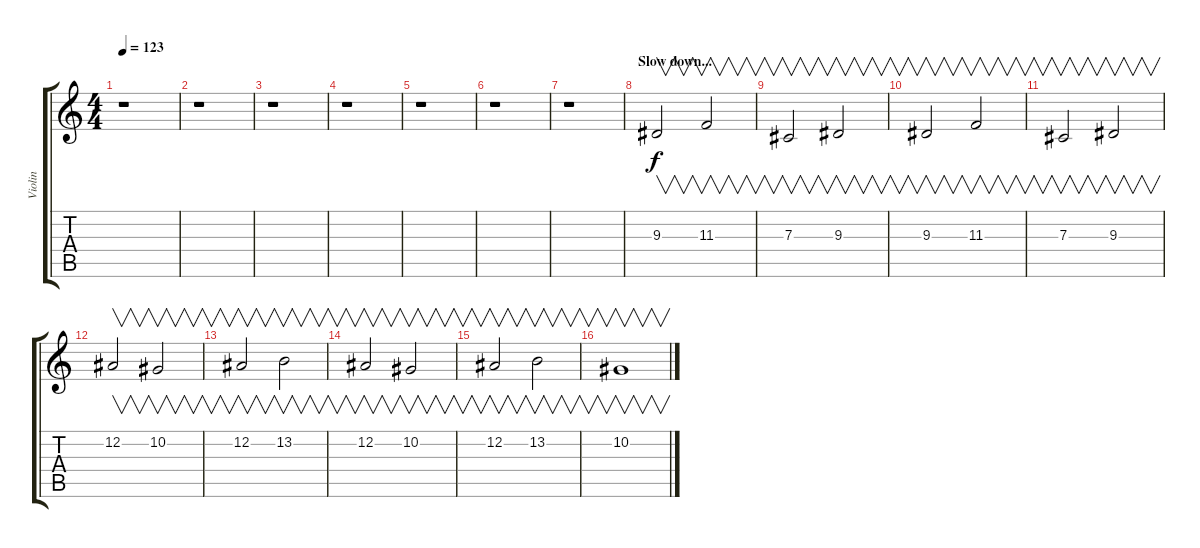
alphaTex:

\track ("Violin" "Violin") {instrument violin}
\staff {score tabs}
\tuning (Eb4 Bb3 Gb3 Db3 Ab2 Eb2) {hide}
\ts (4 4)
\tempo 123
\clef g2
\ks c
r.1{dy f} |
r.1 |
r.1 |
r.1 |
r.1 |
r.1 |
r.1 |
\section ("" "Slow down...")
9.3.2{v volume 3} 11.3.2{v} |
7.3.2{v} 9.3.2{v} |
9.3.2{v volume 4} 11.3.2{v} |
7.3.2{v} 9.3.2{v} |
12.2.2{v volume 5} 10.2.2{v} |
12.2.2{v} 13.2.2{v} |
12.2.2{v} 10.2.2{v} |
12.2.2{v} 13.2.2{v} |
10.2.1{v}
